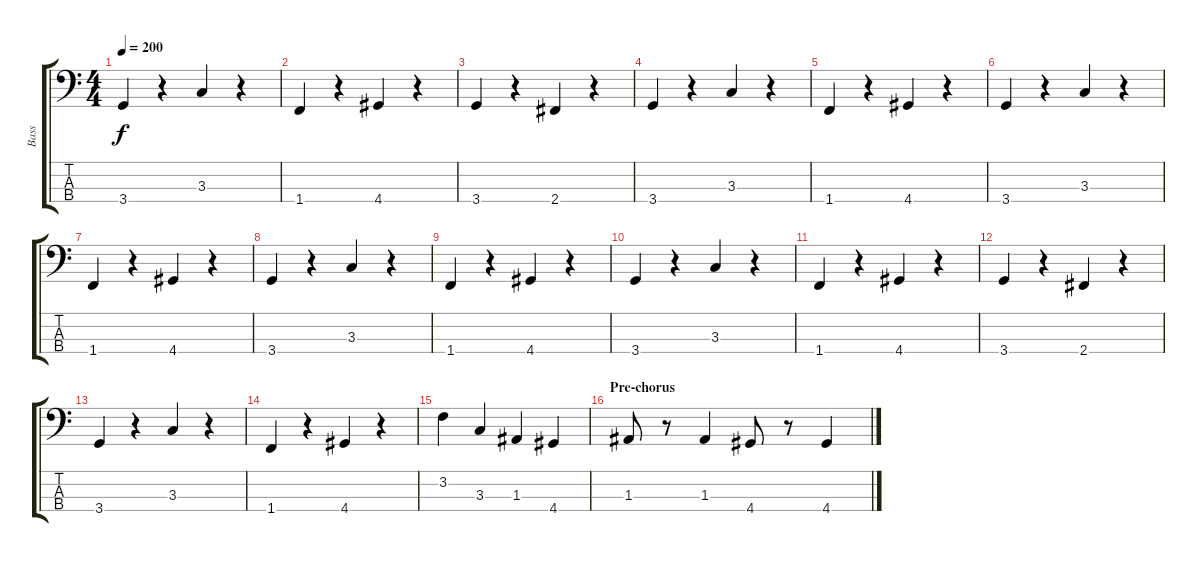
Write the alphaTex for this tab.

\track ("Bass" "Bass") {instrument electricbassfinger}
\staff {score tabs}
\tuning (G2 D2 A1 E1) {hide}
\ts (4 4)
\tempo 200
\clef f4
\ks c
3.4.4{dy f} r.4 3.3.4 r.4 |
1.4.4 r.4 4.4.4 r.4 |
3.4.4 r.4 2.4.4 r.4 |
3.4.4 r.4 3.3.4 r.4 |
1.4.4 r.4 4.4.4 r.4 |
3.4.4 r.4 3.3.4 r.4 |
1.4.4 r.4 4.4.4 r.4 |
3.4.4 r.4 3.3.4 r.4 |
1.4.4 r.4 4.4.4 r.4 |
3.4.4 r.4 3.3.4 r.4 |
1.4.4 r.4 4.4.4 r.4 |
3.4.4 r.4 2.4.4 r.4 |
3.4.4 r.4 3.3.4 r.4 |
1.4.4 r.4 4.4.4 r.4 |
3.2.4 3.3.4 1.3.4 4.4.4 |
\section ("" "Pre-chorus")
1.3.8 r.8 1.3.4 4.4.8 r.8 4.4.4
